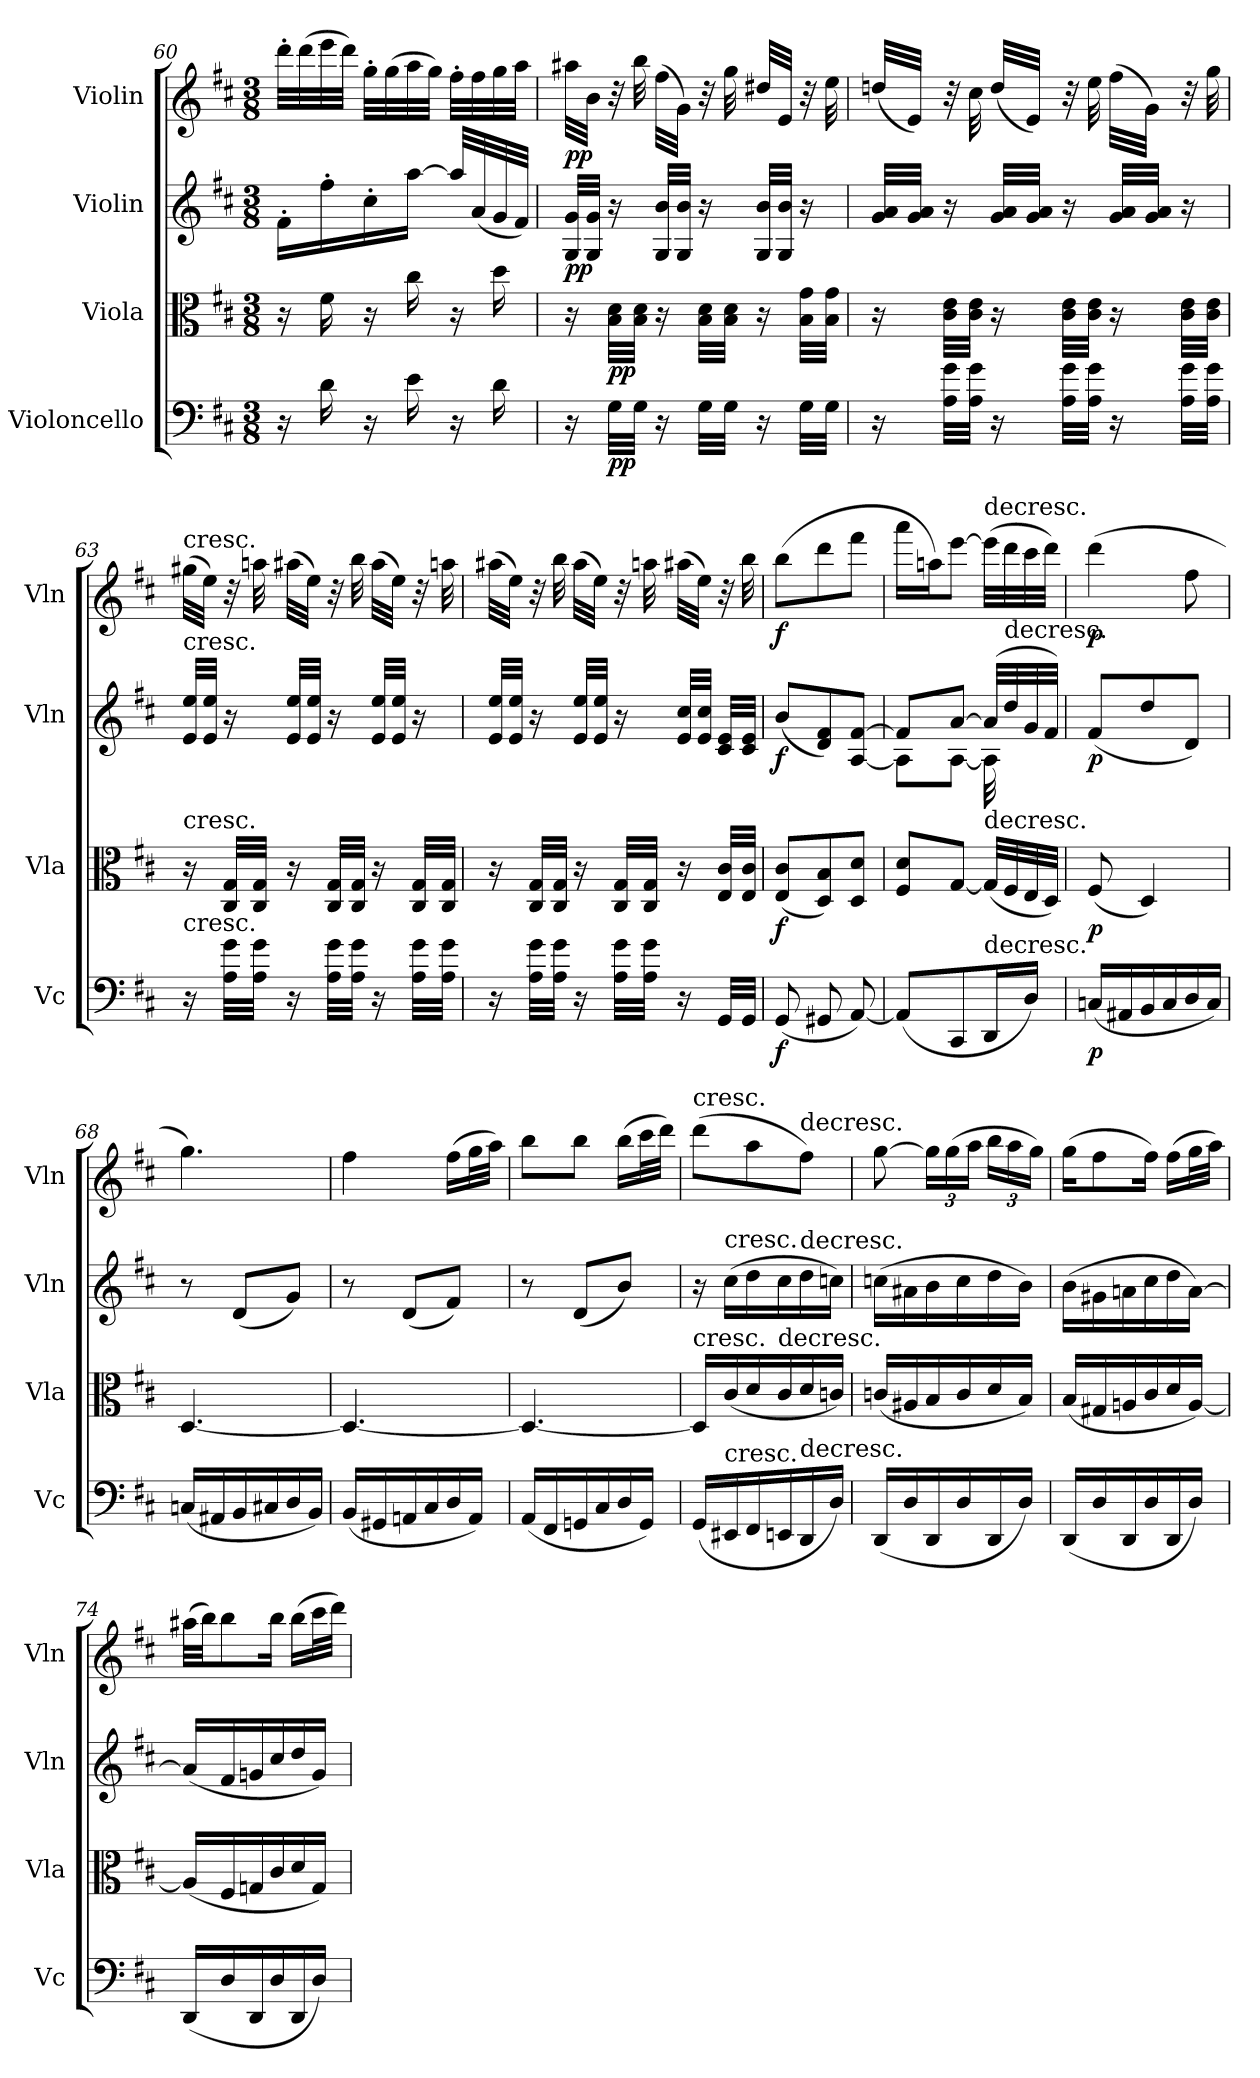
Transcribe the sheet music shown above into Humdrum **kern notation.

**kern	**dynam	**kern	**dynam	**kern	**dynam	**kern	**dynam
*part4	*part4	*part3	*part3	*part2	*part2	*part1	*part1
*staff4	*staff4	*staff3	*staff3	*staff2	*staff2	*staff1	*staff1
*I"Violoncello	*	*I"Viola	*	*I"Violin	*	*I"Violin	*
*I'Vc	*	*I'Vla	*	*I'Vln	*	*I'Vln	*
*clefF4	*	*clefC3	*	*clefG2	*	*clefG2	*
*k[f#c#]	*	*k[f#c#]	*	*k[f#c#]	*	*k[f#c#]	*
*M3/8	*	*M3/8	*	*M3/8	*	*M3/8	*
=60	=60	=60	=60	=60	=60	=60	=60
16r	.	16r	.	16f#'\LL	.	32ddd'\LLL	.
.	.	.	.	.	.	(32ddd\	.
16d\	.	16f#\	.	16ff#'\	.	32eee\	.
.	.	.	.	.	.	32ddd\JJJ)	.
16r	.	16r	.	16cc#'\	.	32gg'\LLL	.
.	.	.	.	.	.	(32gg\	.
16e\	.	16cc#\	.	[16aa\JJ	.	32aa\	.
.	.	.	.	.	.	32gg\JJJ)	.
16r	.	16r	.	32aa\LLL]	.	32ff#'\LLL	.
.	.	.	.	(32a/	.	32ff#\	.
16d\	.	16dd\	.	32g/	.	32gg\	.
.	.	.	.	32f#/JJJ)	.	32aa\JJJ	.
=61	=61	=61	=61	=61	=61	=61	=61
16r	.	16r	.	32G/ 32g/LLL	pp	32aa#X\LLL	pp
.	.	.	.	32G/ 32g/JJJ	.	32b\JJJ	.
32G\LLL	pp	32B\ 32d\LLL	pp	16r	.	32r	.
32G\JJJ	.	32B\ 32d\JJJ	.	.	.	32bb\	.
16r	.	16r	.	32G/ 32b/LLL	.	(32ff#\LLL	.
.	.	.	.	32G/ 32b/JJJ	.	32g\JJJ)	.
32G\LLL	.	32B\ 32d\LLL	.	16r	.	32r	.
32G\JJJ	.	32B\ 32d\JJJ	.	.	.	32gg\	.
16r	.	16r	.	32G/ 32b/LLL	.	32dd#X/LLL	.
.	.	.	.	32G/ 32b/JJJ	.	32e/JJJ	.
32G\LLL	.	32B\ 32g\LLL	.	16r	.	32r	.
32G\JJJ	.	32B\ 32g\JJJ	.	.	.	32ee\	.
=62	=62	=62	=62	=62	=62	=62	=62
16r	.	16r	.	32g/ 32a/LLL	.	(32ddn/LLL	.
.	.	.	.	32g/ 32a/JJJ	.	32e/JJJ)	.
32A\ 32g\LLL	.	32c#\ 32e\LLL	.	16r	.	32r	.
32A\ 32g\JJJ	.	32c#\ 32e\JJJ	.	.	.	32cc#\	.
16r	.	16r	.	32g/ 32a/LLL	.	(32dd/LLL	.
.	.	.	.	32g/ 32a/JJJ	.	32e/JJJ)	.
32A\ 32g\LLL	.	32c#\ 32e\LLL	.	16r	.	32r	.
32A\ 32g\JJJ	.	32c#\ 32e\JJJ	.	.	.	32ee\	.
16r	.	16r	.	32g/ 32a/LLL	.	(32ff#\LLL	.
.	.	.	.	32g/ 32a/JJJ	.	32g\JJJ)	.
32A\ 32g\LLL	.	32c#\ 32e\LLL	.	16r	.	32r	.
32A\ 32g\JJJ	.	32c#\ 32e\JJJ	.	.	.	32gg\	.
=63	=63	=63	=63	=63	=63	=63	=63
!	!	!	!	!	!	!LO:TX:t=cresc.	!
!	!	!	!	!LO:TX:t=cresc.	!	!	!
!	!	!LO:TX:t=cresc.	!	!	!	!	!
!LO:TX:t=cresc.	!	!	!	!	!	!	!
16r	.	16r	.	32e/ 32ee/LLL	.	(32gg#X\LLL	.
.	.	.	.	32e/ 32ee/JJJ	.	32ee\JJJ)	.
32A\ 32g\LLL	.	32C#/ 32G/LLL	.	16r	.	32r	.
32A\ 32g\JJJ	.	32C#/ 32G/JJJ	.	.	.	32aan\	.
16r	.	16r	.	32e/ 32ee/LLL	.	(32aa#X\LLL	.
.	.	.	.	32e/ 32ee/JJJ	.	32ee\JJJ)	.
32A\ 32g\LLL	.	32C#/ 32G/LLL	.	16r	.	32r	.
32A\ 32g\JJJ	.	32C#/ 32G/JJJ	.	.	.	32bb\	.
16r	.	16r	.	32e/ 32ee/LLL	.	(32aa#\LLL	.
.	.	.	.	32e/ 32ee/JJJ	.	32ee\JJJ)	.
32A\ 32g\LLL	.	32C#/ 32G/LLL	.	16r	.	32r	.
32A\ 32g\JJJ	.	32C#/ 32G/JJJ	.	.	.	32aan\	.
=64	=64	=64	=64	=64	=64	=64	=64
16r	.	16r	.	32e/ 32ee/LLL	.	(32aa#X\LLL	.
.	.	.	.	32e/ 32ee/JJJ	.	32ee\JJJ)	.
32A\ 32g\LLL	.	32C#/ 32G/LLL	.	16r	.	32r	.
32A\ 32g\JJJ	.	32C#/ 32G/JJJ	.	.	.	32bb\	.
16r	.	16r	.	32e/ 32ee/LLL	.	(32aa#\LLL	.
.	.	.	.	32e/ 32ee/JJJ	.	32ee\JJJ)	.
32A\ 32g\LLL	.	32C#/ 32G/LLL	.	16r	.	32r	.
32A\ 32g\JJJ	.	32C#/ 32G/JJJ	.	.	.	32aan\	.
16r	.	16r	.	32e/ 32cc#/LLL	.	(32aa#X\LLL	.
.	.	.	.	32e/ 32cc#/JJJ	.	32ee\JJJ)	.
32GG/LLL	.	32E/ 32c#/LLL	.	32c#/ 32e/LLL	.	32r	.
32GG/JJJ	.	32E/ 32c#/JJJ	.	32c#/ 32e/JJJ	.	32bb\	.
=65	=65	=65	=65	=65	=65	=65	=65
(8GG/	f	(8E/ 8c#/L	f	(8b/L	f	(8bb\L	f
8GG#X/	.	8D/ 8B/)	.	8d/ 8f#/)	.	8ddd\	.
[8AA/)	.	8D/ 8d/J	.	[8A/ [8f#/J	.	8fff#\J	.
=66	=66	=66	=66	=66	=66	=66	=66
*	*	*	*	*^	*	*	*
(8AA/L]	.	8F#/ 8d/L	.	8f#/L]	8A\L]	.	16aaa\LL	.
.	.	.	.	.	.	.	16aan\J)	.
8CC#/	.	[8G/J	.	[8a/J	[8A\J	.	[8eee\J	.
!	!	!	!	!	!	!	!LO:TX:t=decresc.	!
!	!	!LO:TX:t=decresc.	!	!	!	!	!	!
!LO:TX:t=decresc.	!	!	!	!	!	!	!	!
16DD/L	.	(32G/LLL]	.	(32a/LLL]	32A\]	.	(32eee\LLL]	.
!	!	!	!	!LO:TX:t=decresc.	!	!	!	!
.	.	32F#/	.	32dd/	16.ryy	.	32ddd\	.
16D/JJ)	.	32E/	.	32g/	.	.	32ccc#\	.
.	.	32D/JJJ)	.	32f#/JJJ)	.	.	32ddd\JJJ)	.
*	*	*	*	*v	*v	*	*	*
=67	=67	=67	=67	=67	=67	=67	=67
(16Cn/LL	p	(8F#/	p	(8f#/L	p	(4ddd\	p
16AA#X/	.	.	.	.	.	.	.
16BB/	.	4D/)	.	8dd/	.	.	.
16C/	.	.	.	.	.	.	.
16D/	.	.	.	8d/J)	.	8ff#\	.
16C/JJ)	.	.	.	.	.	.	.
=68	=68	=68	=68	=68	=68	=68	=68
(16Cn/LL	.	[4.D/	.	8r	.	4.gg\)	.
16AA#X/	.	.	.	.	.	.	.
16BB/	.	.	.	(8d/L	.	.	.
16C#X/	.	.	.	.	.	.	.
16D/	.	.	.	8g/J)	.	.	.
16BB/JJ)	.	.	.	.	.	.	.
=69	=69	=69	=69	=69	=69	=69	=69
(16BB/LL	.	4.D/_	.	8r	.	4ff#\	.
16GG#X/	.	.	.	.	.	.	.
16AAn/	.	.	.	(8d/L	.	.	.
16C#/	.	.	.	.	.	.	.
16D/	.	.	.	8f#/J)	.	(16ff#\LL	.
16AA/JJ)	.	.	.	.	.	32gg\L	.
.	.	.	.	.	.	32aa\JJJ)	.
=70	=70	=70	=70	=70	=70	=70	=70
(16AA/LL	.	4.D/_	.	8r	.	8bb\L	.
16FF#/	.	.	.	.	.	.	.
16GGn/	.	.	.	(8d/L	.	8bb\J	.
16C#/	.	.	.	.	.	.	.
16D/	.	.	.	8b/J)	.	(16bb\LL	.
16GG/JJ)	.	.	.	.	.	32ccc#\L	.
.	.	.	.	.	.	32ddd\JJJ)	.
=71	=71	=71	=71	=71	=71	=71	=71
!	!	!	!	!	!	!LO:TX:t=cresc.	!
!	!	!LO:TX:t=cresc.	!	!	!	!	!
(16GG/LL	.	16D/LL]	.	16r	.	(8ddd\L	.
!	!	!	!	!LO:TX:t=cresc.	!	!	!
!LO:TX:t=cresc.	!	!	!	!	!	!	!
16EE#X/	.	(16c#/	.	(16cc#\LL	.	.	.
16FF#/	.	16d/	.	16dd\	.	8aa\	.
!	!	!LO:TX:t=decresc.	!	!	!	!	!
16EEn/	.	16c#/	.	16cc#\	.	.	.
!	!	!	!	!	!	!LO:TX:t=decresc.	!
!	!	!	!	!LO:TX:t=decresc.	!	!	!
!LO:TX:t=decresc.	!	!	!	!	!	!	!
16DD/	.	16d/	.	16dd\	.	8ff#\J)	.
16D/JJ)	.	16cn/JJ)	.	16ccn\JJ)	.	.	.
=72	=72	=72	=72	=72	=72	=72	=72
(16DD/LL	.	(16cn/LL	.	(16ccn\LL	.	[8gg\	.
16D/	.	16A#X/	.	16a#X\	.	.	.
16DD/	.	16B/	.	16b\	.	24gg\LL]	.
.	.	.	.	.	.	(24gg\	.
16D/	.	16c/	.	16cc\	.	.	.
.	.	.	.	.	.	24aa\JJ	.
16DD/	.	16d/	.	16dd\	.	24bb\LL	.
.	.	.	.	.	.	24aa\	.
16D/JJ)	.	16B/JJ)	.	16b\JJ)	.	.	.
.	.	.	.	.	.	24gg\JJ)	.
=73	=73	=73	=73	=73	=73	=73	=73
(16DD/LL	.	(16B/LL	.	(16b\LL	.	(16gg\KL	.
16D/	.	16G#X/	.	16g#X\	.	8ff#\	.
16DD/	.	16An/	.	16an\	.	.	.
16D/	.	16c#/	.	16cc#\	.	16ff#\Jk)	.
16DD/	.	16d/	.	16dd\	.	(16ff#\LL	.
16D/JJ)	.	[16A/JJ)	.	[16a\JJ)	.	32gg\L	.
.	.	.	.	.	.	32aa\JJJ)	.
=74	=74	=74	=74	=74	=74	=74	=74
(16DD/LL	.	(16A/LL]	.	(16a/LL]	.	(32aa#X\LLL	.
.	.	.	.	.	.	32bb\JJ)	.
16D/	.	16F#/	.	16f#/	.	8bb\	.
16DD/	.	16Gn/	.	16gn/	.	.	.
16D/	.	16c#/	.	16cc#/	.	16bb\Jk	.
16DD/	.	16d/	.	16dd/	.	(16bb\LL	.
16D/JJ)	.	16G/JJ)	.	16g/JJ)	.	32ccc#\L	.
.	.	.	.	.	.	32ddd\JJJ)	.
=	=	=	=	=	=	=	=
*-	*-	*-	*-	*-	*-	*-	*-
